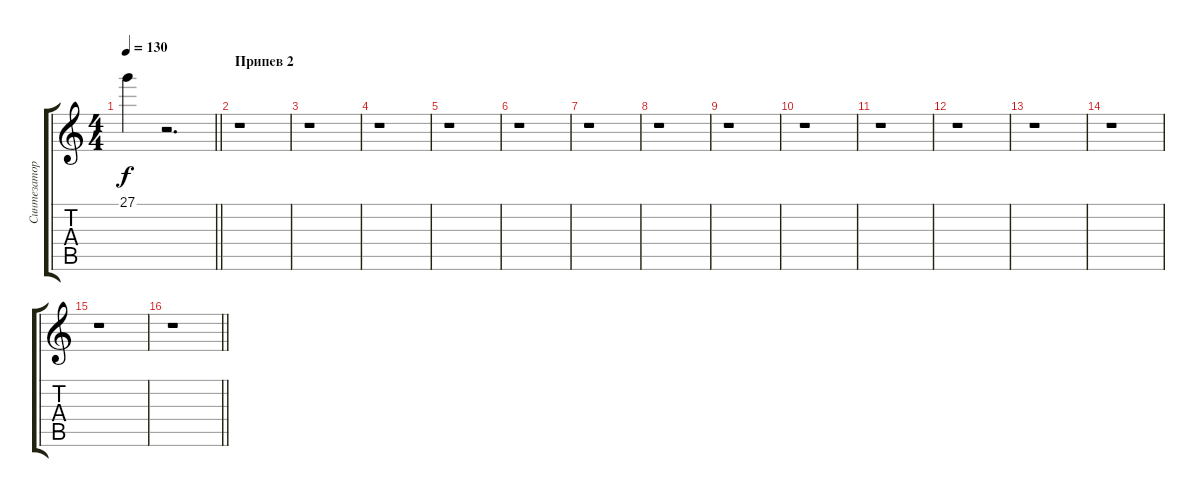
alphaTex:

\track ("Синтезатор" "Синтезатор") {instrument fx5brightness}
\staff {score tabs}
\tuning (E4 B3 G3 D3 A2 E2) {hide}
\ts (4 4)
\tempo 130
\clef g2
\barLineRight lightlight
\ks c
27.1.4{dy f} r.2{d} |
\section ("" "Припев 2")
r.1 |
r.1 |
r.1 |
r.1 |
r.1 |
r.1 |
r.1 |
r.1 |
r.1 |
r.1 |
r.1 |
r.1 |
r.1 |
r.1 |
\barLineRight lightlight
r.1
